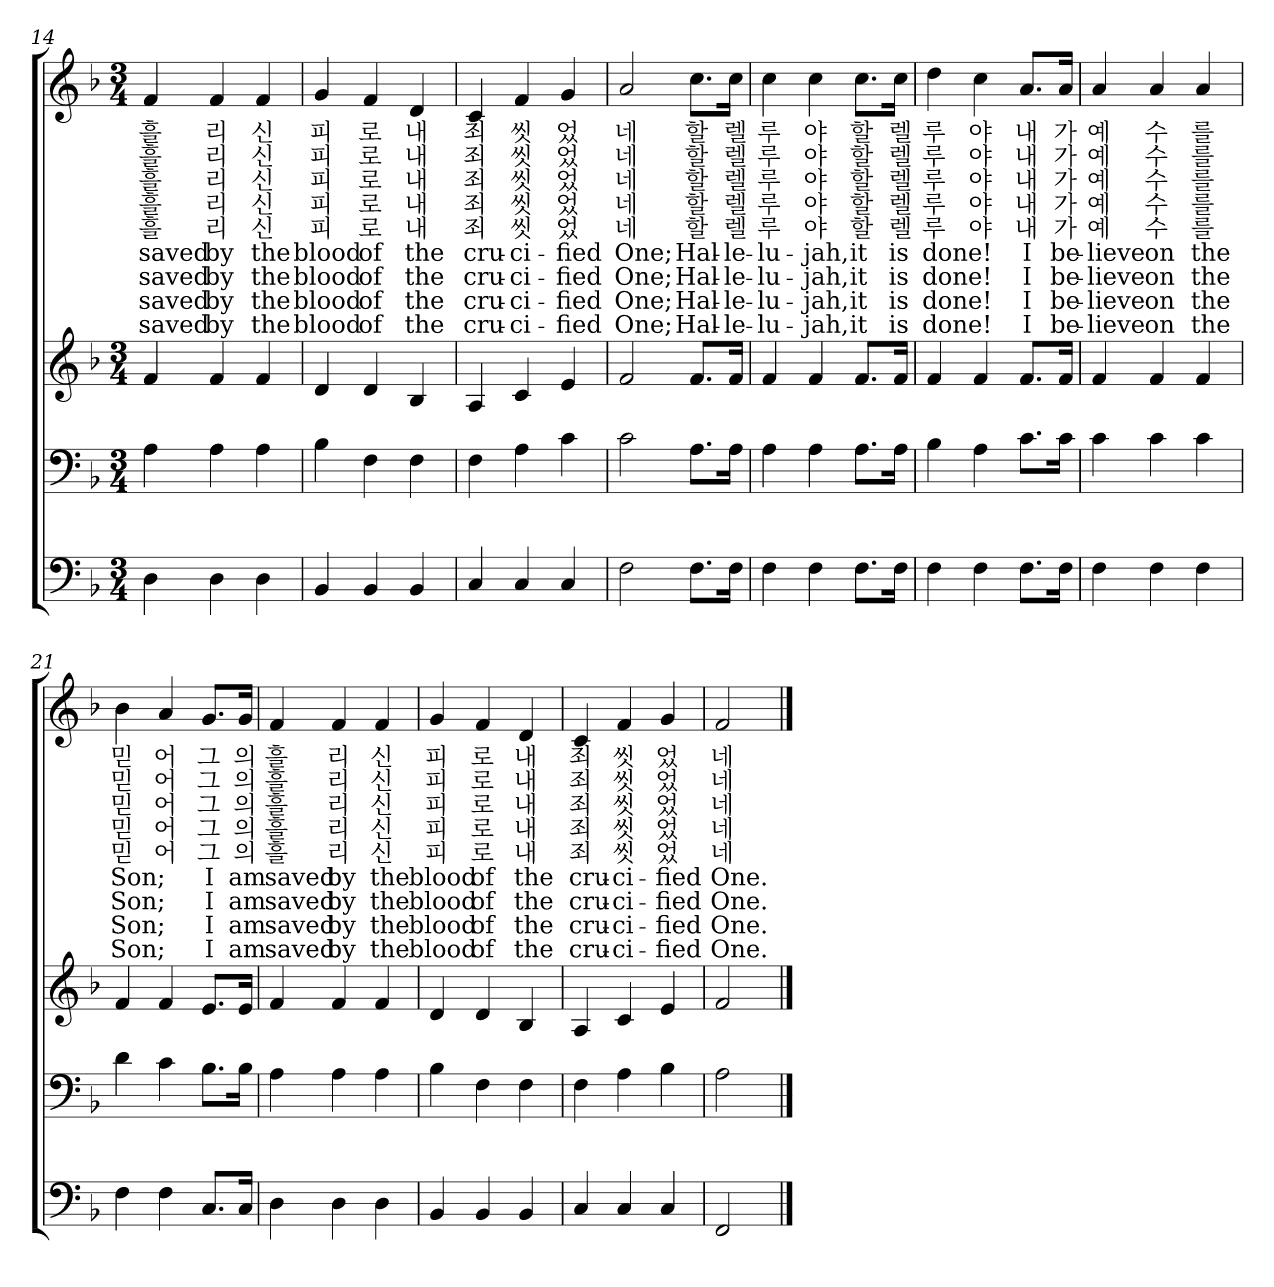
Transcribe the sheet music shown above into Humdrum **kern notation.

**kern	**kern	**kern	**kern	**text	**text	**text	**text	**text	**text	**text	**text	**text
*part4	*part3	*part2	*part1	*part1	*part1	*part1	*part1	*part1	*part1	*part1	*part1	*part1
*staff4	*staff3	*staff2	*staff1	*staff1	*staff1	*staff1	*staff1	*staff1	*staff1	*staff1	*staff1	*staff1
*clefF4	*clefF4	*clefG2	*clefG2	*	*	*	*	*	*	*	*	*
*k[b-]	*k[b-]	*k[b-]	*k[b-]	*	*	*	*	*	*	*	*	*
*F:	*F:	*F:	*F:	*	*	*	*	*	*	*	*	*
*M3/4	*M3/4	*M3/4	*M3/4	*	*	*	*	*	*	*	*	*
=14	=14	=14	=14	=14	=14	=14	=14	=14	=14	=14	=14	=14
!	!	!	!	!LO:LY:b	!LO:LY:b	!LO:LY:b	!LO:LY:b	!LO:LY:b	!LO:LY:b	!LO:LY:b	!LO:LY:b	!LO:LY:b
4D\	4A\	4f/	4f/	흘	흘	흘	흘	흘	saved	saved	saved	saved
!	!	!	!	!LO:LY:b	!LO:LY:b	!LO:LY:b	!LO:LY:b	!LO:LY:b	!LO:LY:b	!LO:LY:b	!LO:LY:b	!LO:LY:b
4D\	4A\	4f/	4f/	리	리	리	리	리	by	by	by	by
!	!	!	!	!LO:LY:b	!LO:LY:b	!LO:LY:b	!LO:LY:b	!LO:LY:b	!LO:LY:b	!LO:LY:b	!LO:LY:b	!LO:LY:b
4D\	4A\	4f/	4f/	신	신	신	신	신	the	the	the	the
=15	=15	=15	=15	=15	=15	=15	=15	=15	=15	=15	=15	=15
!	!	!	!	!LO:LY:b	!LO:LY:b	!LO:LY:b	!LO:LY:b	!LO:LY:b	!LO:LY:b	!LO:LY:b	!LO:LY:b	!LO:LY:b
4BB-/	4B-\	4d/	4g/	피	피	피	피	피	blood	blood	blood	blood
!	!	!	!	!LO:LY:b	!LO:LY:b	!LO:LY:b	!LO:LY:b	!LO:LY:b	!LO:LY:b	!LO:LY:b	!LO:LY:b	!LO:LY:b
4BB-/	4F\	4d/	4f/	로	로	로	로	로	of	of	of	of
!	!	!	!	!LO:LY:b	!LO:LY:b	!LO:LY:b	!LO:LY:b	!LO:LY:b	!LO:LY:b	!LO:LY:b	!LO:LY:b	!LO:LY:b
4BB-/	4F\	4B-/	4d/	내	내	내	내	내	the	the	the	the
!!LO:PB:g=z
=16	=16	=16	=16	=16	=16	=16	=16	=16	=16	=16	=16	=16
!	!	!	!	!LO:LY:b	!LO:LY:b	!LO:LY:b	!LO:LY:b	!LO:LY:b	!LO:LY:b	!LO:LY:b	!LO:LY:b	!LO:LY:b
4C/	4F\	4A/	4c/	죄	죄	죄	죄	죄	cru-	cru-	cru-	cru-
!	!	!	!	!LO:LY:b	!LO:LY:b	!LO:LY:b	!LO:LY:b	!LO:LY:b	!LO:LY:b	!LO:LY:b	!LO:LY:b	!LO:LY:b
4C/	4A\	4c/	4f/	씻	씻	씻	씻	씻	-ci-	-ci-	-ci-	-ci-
!	!	!	!	!LO:LY:b	!LO:LY:b	!LO:LY:b	!LO:LY:b	!LO:LY:b	!LO:LY:b	!LO:LY:b	!LO:LY:b	!LO:LY:b
4C/	4c\	4e/	4g/	었	었	었	었	었	-fied	-fied	-fied	-fied
=17	=17	=17	=17	=17	=17	=17	=17	=17	=17	=17	=17	=17
!	!	!	!	!LO:LY:b	!LO:LY:b	!LO:LY:b	!LO:LY:b	!LO:LY:b	!LO:LY:b	!LO:LY:b	!LO:LY:b	!LO:LY:b
2F\	2c\	2f/	2a/	네	네	네	네	네	One;	One;	One;	One;
!	!	!	!	!LO:LY:b	!LO:LY:b	!LO:LY:b	!LO:LY:b	!LO:LY:b	!LO:LY:b	!LO:LY:b	!LO:LY:b	!LO:LY:b
8.F\L	8.A\L	8.f/L	8.cc\L	할	할	할	할	할	Hal-	Hal-	Hal-	Hal-
!	!	!	!	!LO:LY:b	!LO:LY:b	!LO:LY:b	!LO:LY:b	!LO:LY:b	!LO:LY:b	!LO:LY:b	!LO:LY:b	!LO:LY:b
16F\Jk	16A\Jk	16f/Jk	16cc\Jk	렐	렐	렐	렐	렐	-le-	-le-	-le-	-le-
=18	=18	=18	=18	=18	=18	=18	=18	=18	=18	=18	=18	=18
!	!	!	!	!LO:LY:b	!LO:LY:b	!LO:LY:b	!LO:LY:b	!LO:LY:b	!LO:LY:b	!LO:LY:b	!LO:LY:b	!LO:LY:b
4F\	4A\	4f/	4cc\	루	루	루	루	루	-lu-	-lu-	-lu-	-lu-
!	!	!	!	!LO:LY:b	!LO:LY:b	!LO:LY:b	!LO:LY:b	!LO:LY:b	!LO:LY:b	!LO:LY:b	!LO:LY:b	!LO:LY:b
4F\	4A\	4f/	4cc\	야	야	야	야	야	-jah,	-jah,	-jah,	-jah,
!	!	!	!	!LO:LY:b	!LO:LY:b	!LO:LY:b	!LO:LY:b	!LO:LY:b	!LO:LY:b	!LO:LY:b	!LO:LY:b	!LO:LY:b
8.F\L	8.A\L	8.f/L	8.cc\L	할	할	할	할	할	it	it	it	it
!	!	!	!	!LO:LY:b	!LO:LY:b	!LO:LY:b	!LO:LY:b	!LO:LY:b	!LO:LY:b	!LO:LY:b	!LO:LY:b	!LO:LY:b
16F\Jk	16A\Jk	16f/Jk	16cc\Jk	렐	렐	렐	렐	렐	is	is	is	is
=19	=19	=19	=19	=19	=19	=19	=19	=19	=19	=19	=19	=19
!	!	!	!	!LO:LY:b	!LO:LY:b	!LO:LY:b	!LO:LY:b	!LO:LY:b	!LO:LY:b	!LO:LY:b	!LO:LY:b	!LO:LY:b
4F\	4B-\	4f/	4dd\	루	루	루	루	루	done!	done!	done!	done!
!	!	!	!	!LO:LY:b	!LO:LY:b	!LO:LY:b	!LO:LY:b	!LO:LY:b	!LO:LY:b	!LO:LY:b	!LO:LY:b	!LO:LY:b
4F\	4A\	4f/	4cc\	야	야	야	야	야	.	.	.	.
!	!	!	!	!LO:LY:b	!LO:LY:b	!LO:LY:b	!LO:LY:b	!LO:LY:b	!LO:LY:b	!LO:LY:b	!LO:LY:b	!LO:LY:b
8.F\L	8.c\L	8.f/L	8.a/L	내	내	내	내	내	I	I	I	I
!	!	!	!	!LO:LY:b	!LO:LY:b	!LO:LY:b	!LO:LY:b	!LO:LY:b	!LO:LY:b	!LO:LY:b	!LO:LY:b	!LO:LY:b
16F\Jk	16c\Jk	16f/Jk	16a/Jk	가	가	가	가	가	be-	be-	be-	be-
=20	=20	=20	=20	=20	=20	=20	=20	=20	=20	=20	=20	=20
!	!	!	!	!LO:LY:b	!LO:LY:b	!LO:LY:b	!LO:LY:b	!LO:LY:b	!LO:LY:b	!LO:LY:b	!LO:LY:b	!LO:LY:b
4F\	4c\	4f/	4a/	예	예	예	예	예	-lieve	-lieve	-lieve	-lieve
!	!	!	!	!LO:LY:b	!LO:LY:b	!LO:LY:b	!LO:LY:b	!LO:LY:b	!LO:LY:b	!LO:LY:b	!LO:LY:b	!LO:LY:b
4F\	4c\	4f/	4a/	수	수	수	수	수	on	on	on	on
!	!	!	!	!LO:LY:b	!LO:LY:b	!LO:LY:b	!LO:LY:b	!LO:LY:b	!LO:LY:b	!LO:LY:b	!LO:LY:b	!LO:LY:b
4F\	4c\	4f/	4a/	를	를	를	를	를	the	the	the	the
=21	=21	=21	=21	=21	=21	=21	=21	=21	=21	=21	=21	=21
!	!	!	!	!LO:LY:b	!LO:LY:b	!LO:LY:b	!LO:LY:b	!LO:LY:b	!LO:LY:b	!LO:LY:b	!LO:LY:b	!LO:LY:b
4F\	4d\	4f/	4b-\	믿	믿	믿	믿	믿	Son;	Son;	Son;	Son;
!	!	!	!	!LO:LY:b	!LO:LY:b	!LO:LY:b	!LO:LY:b	!LO:LY:b	!LO:LY:b	!LO:LY:b	!LO:LY:b	!LO:LY:b
4F\	4c\	4f/	4a/	어	어	어	어	어	.	.	.	.
!	!	!	!	!LO:LY:b	!LO:LY:b	!LO:LY:b	!LO:LY:b	!LO:LY:b	!LO:LY:b	!LO:LY:b	!LO:LY:b	!LO:LY:b
8.C/L	8.B-\L	8.e/L	8.g/L	그	그	그	그	그	I	I	I	I
!	!	!	!	!LO:LY:b	!LO:LY:b	!LO:LY:b	!LO:LY:b	!LO:LY:b	!LO:LY:b	!LO:LY:b	!LO:LY:b	!LO:LY:b
16C/Jk	16B-\Jk	16e/Jk	16g/Jk	의	의	의	의	의	am	am	am	am
!!LO:LB:g=z
=22	=22	=22	=22	=22	=22	=22	=22	=22	=22	=22	=22	=22
!	!	!	!	!LO:LY:b	!LO:LY:b	!LO:LY:b	!LO:LY:b	!LO:LY:b	!LO:LY:b	!LO:LY:b	!LO:LY:b	!LO:LY:b
4D\	4A\	4f/	4f/	흘	흘	흘	흘	흘	saved	saved	saved	saved
!	!	!	!	!LO:LY:b	!LO:LY:b	!LO:LY:b	!LO:LY:b	!LO:LY:b	!LO:LY:b	!LO:LY:b	!LO:LY:b	!LO:LY:b
4D\	4A\	4f/	4f/	리	리	리	리	리	by	by	by	by
!	!	!	!	!LO:LY:b	!LO:LY:b	!LO:LY:b	!LO:LY:b	!LO:LY:b	!LO:LY:b	!LO:LY:b	!LO:LY:b	!LO:LY:b
4D\	4A\	4f/	4f/	신	신	신	신	신	the	the	the	the
=23	=23	=23	=23	=23	=23	=23	=23	=23	=23	=23	=23	=23
!	!	!	!	!LO:LY:b	!LO:LY:b	!LO:LY:b	!LO:LY:b	!LO:LY:b	!LO:LY:b	!LO:LY:b	!LO:LY:b	!LO:LY:b
4BB-/	4B-\	4d/	4g/	피	피	피	피	피	blood	blood	blood	blood
!	!	!	!	!LO:LY:b	!LO:LY:b	!LO:LY:b	!LO:LY:b	!LO:LY:b	!LO:LY:b	!LO:LY:b	!LO:LY:b	!LO:LY:b
4BB-/	4F\	4d/	4f/	로	로	로	로	로	of	of	of	of
!	!	!	!	!LO:LY:b	!LO:LY:b	!LO:LY:b	!LO:LY:b	!LO:LY:b	!LO:LY:b	!LO:LY:b	!LO:LY:b	!LO:LY:b
4BB-/	4F\	4B-/	4d/	내	내	내	내	내	the	the	the	the
=24	=24	=24	=24	=24	=24	=24	=24	=24	=24	=24	=24	=24
!	!	!	!	!LO:LY:b	!LO:LY:b	!LO:LY:b	!LO:LY:b	!LO:LY:b	!LO:LY:b	!LO:LY:b	!LO:LY:b	!LO:LY:b
4C/	4F\	4A/	4c/	죄	죄	죄	죄	죄	cru-	cru-	cru-	cru-
!	!	!	!	!LO:LY:b	!LO:LY:b	!LO:LY:b	!LO:LY:b	!LO:LY:b	!LO:LY:b	!LO:LY:b	!LO:LY:b	!LO:LY:b
4C/	4A\	4c/	4f/	씻	씻	씻	씻	씻	-ci-	-ci-	-ci-	-ci-
!	!	!	!	!LO:LY:b	!LO:LY:b	!LO:LY:b	!LO:LY:b	!LO:LY:b	!LO:LY:b	!LO:LY:b	!LO:LY:b	!LO:LY:b
4C/	4B-\	4e/	4g/	었	었	었	었	었	-fied	-fied	-fied	-fied
=25	=25	=25	=25	=25	=25	=25	=25	=25	=25	=25	=25	=25
!	!	!	!	!LO:LY:b	!LO:LY:b	!LO:LY:b	!LO:LY:b	!LO:LY:b	!LO:LY:b	!LO:LY:b	!LO:LY:b	!LO:LY:b
2FF/	2A\	2f/	2f/	네	네	네	네	네	One.	One.	One.	One.
==	==	==	==	==	==	==	==	==	==	==	==	==
*-	*-	*-	*-	*-	*-	*-	*-	*-	*-	*-	*-	*-
